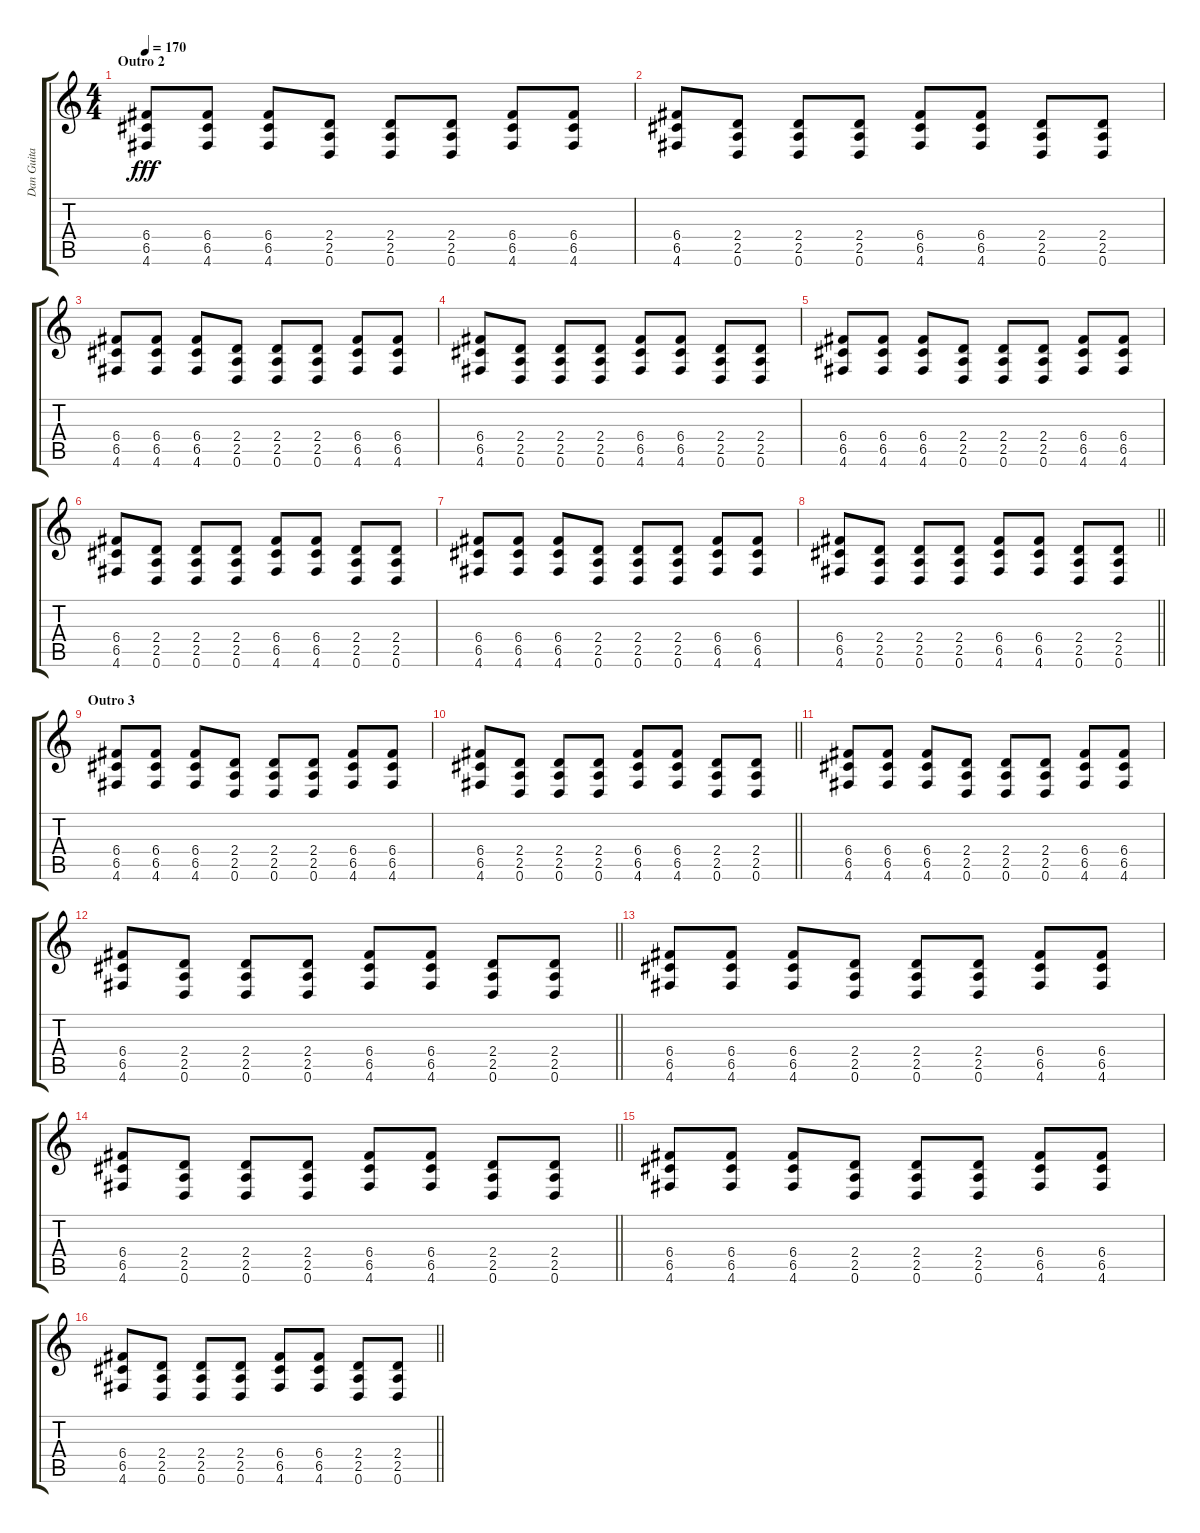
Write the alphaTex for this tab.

\track (" Dan Guitar" " Dan Guita") {instrument distortionguitar}
\staff {score tabs}
\tuning (D4 A3 F3 C3 G2 D2) {hide}
\ts (4 4)
\section ("" "Outro 2")
\tempo 170
\clef g2
\ks c
(6.4 6.5 4.6).8{dy fff} (6.4 6.5 4.6).8 (6.4 6.5 4.6).8 (2.4 2.5 0.6).8 (2.4 2.5 0.6).8 (2.4 2.5 0.6).8 (6.4 6.5 4.6).8 (6.4 6.5 4.6).8 |
(6.4 6.5 4.6).8 (2.4 2.5 0.6).8 (2.4 2.5 0.6).8 (2.4 2.5 0.6).8 (6.4 6.5 4.6).8 (6.4 6.5 4.6).8 (2.4 2.5 0.6).8 (2.4 2.5 0.6).8 |
(6.4 6.5 4.6).8 (6.4 6.5 4.6).8 (6.4 6.5 4.6).8 (2.4 2.5 0.6).8 (2.4 2.5 0.6).8 (2.4 2.5 0.6).8 (6.4 6.5 4.6).8 (6.4 6.5 4.6).8 |
(6.4 6.5 4.6).8 (2.4 2.5 0.6).8 (2.4 2.5 0.6).8 (2.4 2.5 0.6).8 (6.4 6.5 4.6).8 (6.4 6.5 4.6).8 (2.4 2.5 0.6).8 (2.4 2.5 0.6).8 |
(6.4 6.5 4.6).8 (6.4 6.5 4.6).8 (6.4 6.5 4.6).8 (2.4 2.5 0.6).8 (2.4 2.5 0.6).8 (2.4 2.5 0.6).8 (6.4 6.5 4.6).8 (6.4 6.5 4.6).8 |
(6.4 6.5 4.6).8 (2.4 2.5 0.6).8 (2.4 2.5 0.6).8 (2.4 2.5 0.6).8 (6.4 6.5 4.6).8 (6.4 6.5 4.6).8 (2.4 2.5 0.6).8 (2.4 2.5 0.6).8 |
(6.4 6.5 4.6).8 (6.4 6.5 4.6).8 (6.4 6.5 4.6).8 (2.4 2.5 0.6).8 (2.4 2.5 0.6).8 (2.4 2.5 0.6).8 (6.4 6.5 4.6).8 (6.4 6.5 4.6).8 |
\barLineRight lightlight
(6.4 6.5 4.6).8 (2.4 2.5 0.6).8 (2.4 2.5 0.6).8 (2.4 2.5 0.6).8 (6.4 6.5 4.6).8 (6.4 6.5 4.6).8 (2.4 2.5 0.6).8 (2.4 2.5 0.6).8 |
\section ("" "Outro 3")
(6.4 6.5 4.6).8 (6.4 6.5 4.6).8 (6.4 6.5 4.6).8 (2.4 2.5 0.6).8 (2.4 2.5 0.6).8 (2.4 2.5 0.6).8 (6.4 6.5 4.6).8 (6.4 6.5 4.6).8 |
\barLineRight lightlight
(6.4 6.5 4.6).8 (2.4 2.5 0.6).8 (2.4 2.5 0.6).8 (2.4 2.5 0.6).8 (6.4 6.5 4.6).8 (6.4 6.5 4.6).8 (2.4 2.5 0.6).8 (2.4 2.5 0.6).8 |
(6.4 6.5 4.6).8 (6.4 6.5 4.6).8 (6.4 6.5 4.6).8 (2.4 2.5 0.6).8 (2.4 2.5 0.6).8 (2.4 2.5 0.6).8 (6.4 6.5 4.6).8 (6.4 6.5 4.6).8 |
\barLineRight lightlight
(6.4 6.5 4.6).8 (2.4 2.5 0.6).8 (2.4 2.5 0.6).8 (2.4 2.5 0.6).8 (6.4 6.5 4.6).8 (6.4 6.5 4.6).8 (2.4 2.5 0.6).8 (2.4 2.5 0.6).8 |
(6.4 6.5 4.6).8 (6.4 6.5 4.6).8 (6.4 6.5 4.6).8 (2.4 2.5 0.6).8 (2.4 2.5 0.6).8 (2.4 2.5 0.6).8 (6.4 6.5 4.6).8 (6.4 6.5 4.6).8 |
\barLineRight lightlight
(6.4 6.5 4.6).8 (2.4 2.5 0.6).8 (2.4 2.5 0.6).8 (2.4 2.5 0.6).8 (6.4 6.5 4.6).8 (6.4 6.5 4.6).8 (2.4 2.5 0.6).8 (2.4 2.5 0.6).8 |
(6.4 6.5 4.6).8 (6.4 6.5 4.6).8 (6.4 6.5 4.6).8 (2.4 2.5 0.6).8 (2.4 2.5 0.6).8 (2.4 2.5 0.6).8 (6.4 6.5 4.6).8 (6.4 6.5 4.6).8 |
\barLineRight lightlight
(6.4 6.5 4.6).8 (2.4 2.5 0.6).8 (2.4 2.5 0.6).8 (2.4 2.5 0.6).8 (6.4 6.5 4.6).8 (6.4 6.5 4.6).8 (2.4 2.5 0.6).8 (2.4 2.5 0.6).8
